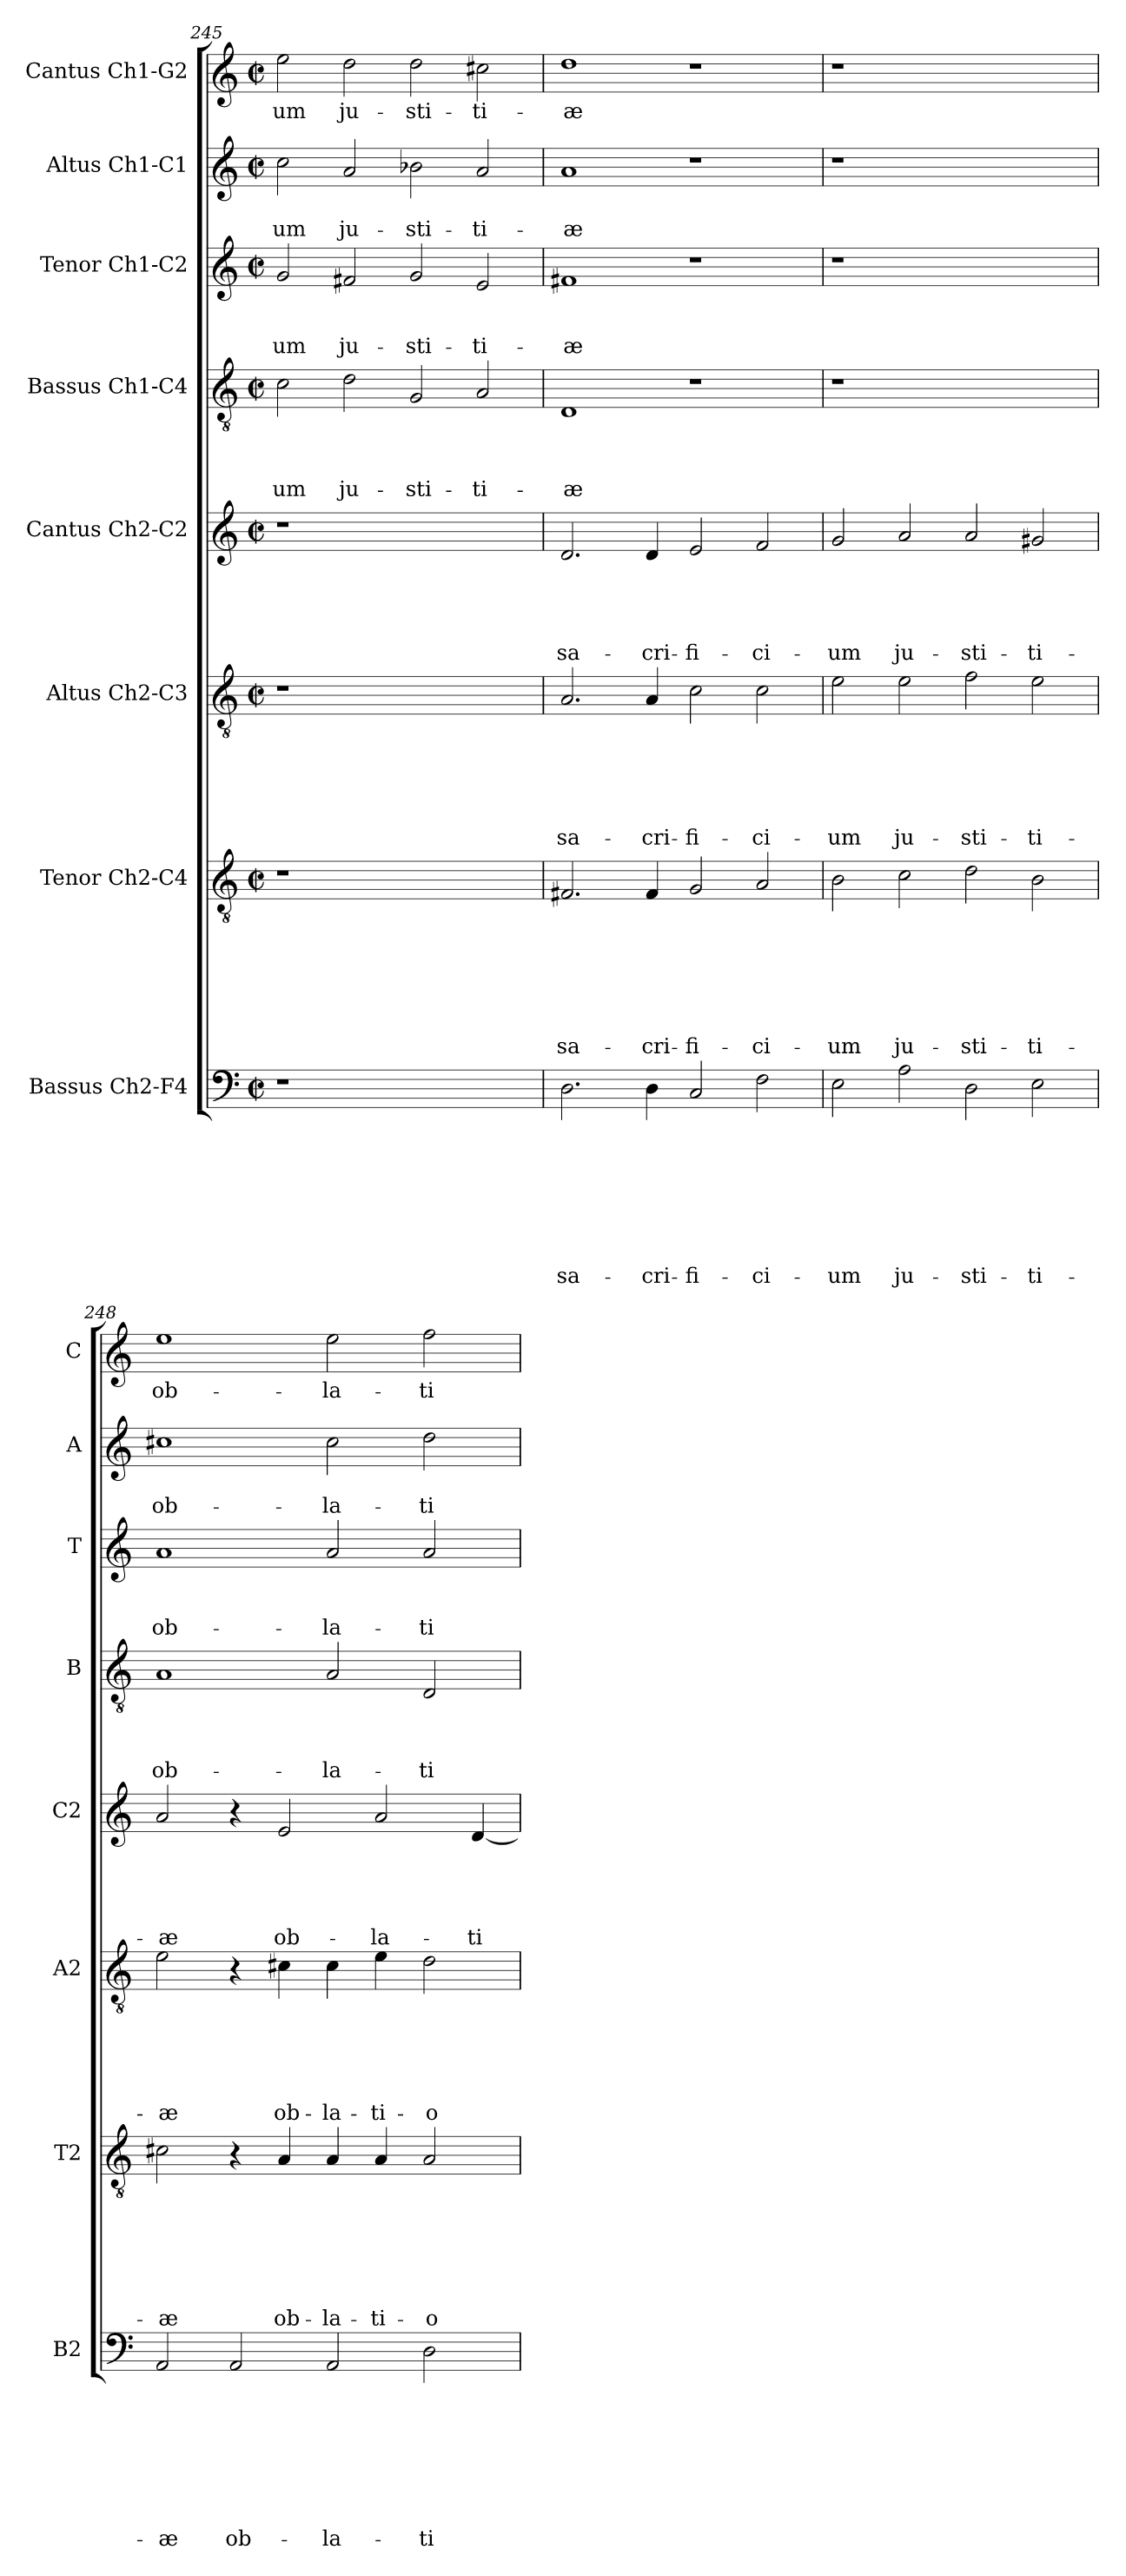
**kern	**text	**text	**text	**text	**text	**text	**text	**text	**kern	**text	**text	**text	**text	**text	**text	**text	**kern	**text	**text	**text	**text	**text	**text	**kern	**text	**text	**text	**text	**text	**kern	**text	**text	**text	**text	**kern	**text	**text	**text	**kern	**text	**text	**kern	**text
*part8	*part8	*part8	*part8	*part8	*part8	*part8	*part8	*part8	*part7	*part7	*part7	*part7	*part7	*part7	*part7	*part7	*part6	*part6	*part6	*part6	*part6	*part6	*part6	*part5	*part5	*part5	*part5	*part5	*part5	*part4	*part4	*part4	*part4	*part4	*part3	*part3	*part3	*part3	*part2	*part2	*part2	*part1	*part1
*staff8	*staff8	*staff8	*staff8	*staff8	*staff8	*staff8	*staff8	*staff8	*staff7	*staff7	*staff7	*staff7	*staff7	*staff7	*staff7	*staff7	*staff6	*staff6	*staff6	*staff6	*staff6	*staff6	*staff6	*staff5	*staff5	*staff5	*staff5	*staff5	*staff5	*staff4	*staff4	*staff4	*staff4	*staff4	*staff3	*staff3	*staff3	*staff3	*staff2	*staff2	*staff2	*staff1	*staff1
*I"Bassus Ch2-F4	*	*	*	*	*	*	*	*	*I"Tenor Ch2-C4	*	*	*	*	*	*	*	*I"Altus Ch2-C3	*	*	*	*	*	*	*I"Cantus Ch2-C2	*	*	*	*	*	*I"Bassus Ch1-C4	*	*	*	*	*I"Tenor Ch1-C2	*	*	*	*I"Altus Ch1-C1	*	*	*I"Cantus Ch1-G2	*
*I'B2	*	*	*	*	*	*	*	*	*I'T2	*	*	*	*	*	*	*	*I'A2	*	*	*	*	*	*	*I'C2	*	*	*	*	*	*I'B	*	*	*	*	*I'T	*	*	*	*I'A	*	*	*I'C	*
*clefF4	*	*	*	*	*	*	*	*	*clefGv2	*	*	*	*	*	*	*	*clefGv2	*	*	*	*	*	*	*clefG2	*	*	*	*	*	*clefGv2	*	*	*	*	*clefG2	*	*	*	*clefG2	*	*	*clefG2	*
*k[]	*	*	*	*	*	*	*	*	*k[]	*	*	*	*	*	*	*	*k[]	*	*	*	*	*	*	*k[]	*	*	*	*	*	*k[]	*	*	*	*	*k[]	*	*	*	*k[]	*	*	*k[]	*
*C:	*	*	*	*	*	*	*	*	*C:	*	*	*	*	*	*	*	*C:	*	*	*	*	*	*	*C:	*	*	*	*	*	*C:	*	*	*	*	*C:	*	*	*	*C:	*	*	*C:	*
*M2/2	*	*	*	*	*	*	*	*	*M2/2	*	*	*	*	*	*	*	*M2/2	*	*	*	*	*	*	*M2/2	*	*	*	*	*	*M2/2	*	*	*	*	*M2/2	*	*	*	*M2/2	*	*	*M2/2	*
*met(c|)	*	*	*	*	*	*	*	*	*met(c|)	*	*	*	*	*	*	*	*met(c|)	*	*	*	*	*	*	*met(c|)	*	*	*	*	*	*met(c|)	*	*	*	*	*met(c|)	*	*	*	*met(c|)	*	*	*met(c|)	*
=245	=245	=245	=245	=245	=245	=245	=245	=245	=245	=245	=245	=245	=245	=245	=245	=245	=245	=245	=245	=245	=245	=245	=245	=245	=245	=245	=245	=245	=245	=245	=245	=245	=245	=245	=245	=245	=245	=245	=245	=245	=245	=245	=245
!	!	!	!	!	!	!	!	!	!	!	!	!	!	!	!	!	!	!	!	!	!	!	!	!	!	!	!	!	!	!	!	!	!	!LO:LY:b	!	!	!	!LO:LY:b	!	!	!LO:LY:b	!	!LO:LY:b
1r	.	.	.	.	.	.	.	.	1r	.	.	.	.	.	.	.	1r	.	.	.	.	.	.	1r	.	.	.	.	.	2c\	.	.	.	-um	2g/	.	.	-um	2cc\	.	-um	2ee\	-um
!	!	!	!	!	!	!	!	!	!	!	!	!	!	!	!	!	!	!	!	!	!	!	!	!	!	!	!	!	!	!	!	!	!	!LO:LY:b	!	!	!	!LO:LY:b	!	!	!LO:LY:b	!	!LO:LY:b
.	.	.	.	.	.	.	.	.	.	.	.	.	.	.	.	.	.	.	.	.	.	.	.	.	.	.	.	.	.	2d\	.	.	.	ju-	2f#X/	.	.	ju-	2a/	.	ju-	2dd\	ju-
!	!	!	!	!	!	!	!	!	!	!	!	!	!	!	!	!	!	!	!	!	!	!	!	!	!	!	!	!	!	!	!	!	!	!LO:LY:b	!	!	!	!LO:LY:b	!	!	!LO:LY:b	!	!LO:LY:b
1ryy	.	.	.	.	.	.	.	.	1ryy	.	.	.	.	.	.	.	1ryy	.	.	.	.	.	.	1ryy	.	.	.	.	.	2G/	.	.	.	-sti-	2g/	.	.	-sti-	2b-X\	.	-sti-	2dd\	-sti-
!	!	!	!	!	!	!	!	!	!	!	!	!	!	!	!	!	!	!	!	!	!	!	!	!	!	!	!	!	!	!	!	!	!	!LO:LY:b	!	!	!	!LO:LY:b	!	!	!LO:LY:b	!	!LO:LY:b
.	.	.	.	.	.	.	.	.	.	.	.	.	.	.	.	.	.	.	.	.	.	.	.	.	.	.	.	.	.	2A/	.	.	.	-ti-	2e/	.	.	-ti-	2a/	.	-ti-	2cc#X\	-ti-
!!LO:PB:g=z
=246	=246	=246	=246	=246	=246	=246	=246	=246	=246	=246	=246	=246	=246	=246	=246	=246	=246	=246	=246	=246	=246	=246	=246	=246	=246	=246	=246	=246	=246	=246	=246	=246	=246	=246	=246	=246	=246	=246	=246	=246	=246	=246	=246
!	!	!	!	!	!	!	!	!LO:LY:b	!	!	!	!	!	!	!	!LO:LY:b	!	!	!	!	!	!	!LO:LY:b	!	!	!	!	!	!LO:LY:b	!	!	!	!	!LO:LY:b	!	!	!	!LO:LY:b	!	!	!LO:LY:b	!	!LO:LY:b
2.D\	.	.	.	.	.	.	.	sa-	2.F#X/	.	.	.	.	.	.	sa-	2.A/	.	.	.	.	.	sa-	2.d/	.	.	.	.	sa-	1D	.	.	.	-æ	1f#X	.	.	-æ	1a	.	-æ	1dd	-æ
!	!	!	!	!	!	!	!	!LO:LY:b	!	!	!	!	!	!	!	!LO:LY:b	!	!	!	!	!	!	!LO:LY:b	!	!	!	!	!	!LO:LY:b	!	!	!	!	!	!	!	!	!	!	!	!	!	!
4D\	.	.	.	.	.	.	.	-cri-	4F#/	.	.	.	.	.	.	-cri-	4A/	.	.	.	.	.	-cri-	4d/	.	.	.	.	-cri-	.	.	.	.	.	.	.	.	.	.	.	.	.	.
!	!	!	!	!	!	!	!	!LO:LY:b	!	!	!	!	!	!	!	!LO:LY:b	!	!	!	!	!	!	!LO:LY:b	!	!	!	!	!	!LO:LY:b	!	!	!	!	!	!	!	!	!	!	!	!	!	!
2C/	.	.	.	.	.	.	.	-fi-	2G/	.	.	.	.	.	.	-fi-	2c\	.	.	.	.	.	-fi-	2e/	.	.	.	.	-fi-	1r	.	.	.	.	1r	.	.	.	1r	.	.	1r	.
!	!	!	!	!	!	!	!	!LO:LY:b	!	!	!	!	!	!	!	!LO:LY:b	!	!	!	!	!	!	!LO:LY:b	!	!	!	!	!	!LO:LY:b	!	!	!	!	!	!	!	!	!	!	!	!	!	!
2F\	.	.	.	.	.	.	.	-ci-	2A/	.	.	.	.	.	.	-ci-	2c\	.	.	.	.	.	-ci-	2f/	.	.	.	.	-ci-	.	.	.	.	.	.	.	.	.	.	.	.	.	.
=247	=247	=247	=247	=247	=247	=247	=247	=247	=247	=247	=247	=247	=247	=247	=247	=247	=247	=247	=247	=247	=247	=247	=247	=247	=247	=247	=247	=247	=247	=247	=247	=247	=247	=247	=247	=247	=247	=247	=247	=247	=247	=247	=247
!	!	!	!	!	!	!	!	!LO:LY:b	!	!	!	!	!	!	!	!LO:LY:b	!	!	!	!	!	!	!LO:LY:b	!	!	!	!	!	!LO:LY:b	!	!	!	!	!	!	!	!	!	!	!	!	!	!
2E\	.	.	.	.	.	.	.	-um	2B\	.	.	.	.	.	.	-um	2e\	.	.	.	.	.	-um	2g/	.	.	.	.	-um	1r	.	.	.	.	1r	.	.	.	1r	.	.	1r	.
!	!	!	!	!	!	!	!	!LO:LY:b	!	!	!	!	!	!	!	!LO:LY:b	!	!	!	!	!	!	!LO:LY:b	!	!	!	!	!	!LO:LY:b	!	!	!	!	!	!	!	!	!	!	!	!	!	!
2A\	.	.	.	.	.	.	.	ju-	2c\	.	.	.	.	.	.	ju-	2e\	.	.	.	.	.	ju-	2a/	.	.	.	.	ju-	.	.	.	.	.	.	.	.	.	.	.	.	.	.
!	!	!	!	!	!	!	!	!LO:LY:b	!	!	!	!	!	!	!	!LO:LY:b	!	!	!	!	!	!	!LO:LY:b	!	!	!	!	!	!LO:LY:b	!	!	!	!	!	!	!	!	!	!	!	!	!	!
2D\	.	.	.	.	.	.	.	-sti-	2d\	.	.	.	.	.	.	-sti-	2f\	.	.	.	.	.	-sti-	2a/	.	.	.	.	-sti-	1ryy	.	.	.	.	1ryy	.	.	.	1ryy	.	.	1ryy	.
!	!	!	!	!	!	!	!	!LO:LY:b	!	!	!	!	!	!	!	!LO:LY:b	!	!	!	!	!	!	!LO:LY:b	!	!	!	!	!	!LO:LY:b	!	!	!	!	!	!	!	!	!	!	!	!	!	!
2E\	.	.	.	.	.	.	.	-ti-	2B\	.	.	.	.	.	.	-ti-	2e\	.	.	.	.	.	-ti-	2g#X/	.	.	.	.	-ti-	.	.	.	.	.	.	.	.	.	.	.	.	.	.
=248	=248	=248	=248	=248	=248	=248	=248	=248	=248	=248	=248	=248	=248	=248	=248	=248	=248	=248	=248	=248	=248	=248	=248	=248	=248	=248	=248	=248	=248	=248	=248	=248	=248	=248	=248	=248	=248	=248	=248	=248	=248	=248	=248
!	!	!	!	!	!	!	!	!LO:LY:b	!	!	!	!	!	!	!	!LO:LY:b	!	!	!	!	!	!	!LO:LY:b	!	!	!	!	!	!LO:LY:b	!	!	!	!	!LO:LY:b	!	!	!	!LO:LY:b	!	!	!LO:LY:b	!	!LO:LY:b
2AA/	.	.	.	.	.	.	.	-æ	2c#X\	.	.	.	.	.	.	-æ	2e\	.	.	.	.	.	-æ	2a/	.	.	.	.	-æ	1A	.	.	.	ob-	1a	.	.	ob-	1cc#X	.	ob-	1ee	ob-
!	!	!	!	!	!	!	!	!LO:LY:b	!	!	!	!	!	!	!	!	!	!	!	!	!	!	!	!	!	!	!	!	!	!	!	!	!	!	!	!	!	!	!	!	!	!	!
2AA/	.	.	.	.	.	.	.	ob-	4r	.	.	.	.	.	.	.	4r	.	.	.	.	.	.	4r	.	.	.	.	.	.	.	.	.	.	.	.	.	.	.	.	.	.	.
!	!	!	!	!	!	!	!	!	!	!	!	!	!	!	!	!LO:LY:b	!	!	!	!	!	!	!LO:LY:b	!	!	!	!	!	!LO:LY:b	!	!	!	!	!	!	!	!	!	!	!	!	!	!
.	.	.	.	.	.	.	.	.	4A/	.	.	.	.	.	.	ob-	4c#X\	.	.	.	.	.	ob-	2e/	.	.	.	.	ob-	.	.	.	.	.	.	.	.	.	.	.	.	.	.
!	!	!	!	!	!	!	!	!LO:LY:b	!	!	!	!	!	!	!	!LO:LY:b	!	!	!	!	!	!	!LO:LY:b	!	!	!	!	!	!	!	!	!	!	!LO:LY:b	!	!	!	!LO:LY:b	!	!	!LO:LY:b	!	!LO:LY:b
2AA/	.	.	.	.	.	.	.	-la-	4A/	.	.	.	.	.	.	-la-	4c#\	.	.	.	.	.	-la-	.	.	.	.	.	.	2A/	.	.	.	-la-	2a/	.	.	-la-	2cc#\	.	-la-	2ee\	-la-
!	!	!	!	!	!	!	!	!	!	!	!	!	!	!	!	!LO:LY:b	!	!	!	!	!	!	!LO:LY:b	!	!	!	!	!	!LO:LY:b	!	!	!	!	!	!	!	!	!	!	!	!	!	!
.	.	.	.	.	.	.	.	.	4A/	.	.	.	.	.	.	-ti-	4e\	.	.	.	.	.	-ti-	2a/	.	.	.	.	-la-	.	.	.	.	.	.	.	.	.	.	.	.	.	.
!	!	!	!	!	!	!	!	!LO:LY:b	!	!	!	!	!	!	!	!LO:LY:b	!	!	!	!	!	!	!LO:LY:b	!	!	!	!	!	!	!	!	!	!	!LO:LY:b	!	!	!	!LO:LY:b	!	!	!LO:LY:b	!	!LO:LY:b
2D\	.	.	.	.	.	.	.	-ti-	2A/	.	.	.	.	.	.	-o-	2d\	.	.	.	.	.	-o-	.	.	.	.	.	.	2D/	.	.	.	-ti-	2a/	.	.	-ti-	2dd\	.	-ti-	2ff\	-ti-
!	!	!	!	!	!	!	!	!	!	!	!	!	!	!	!	!	!	!	!	!	!	!	!	!	!	!	!	!	!LO:LY:b	!	!	!	!	!	!	!	!	!	!	!	!	!	!
.	.	.	.	.	.	.	.	.	.	.	.	.	.	.	.	.	.	.	.	.	.	.	.	[4d/	.	.	.	.	-ti-	.	.	.	.	.	.	.	.	.	.	.	.	.	.
=	=	=	=	=	=	=	=	=	=	=	=	=	=	=	=	=	=	=	=	=	=	=	=	=	=	=	=	=	=	=	=	=	=	=	=	=	=	=	=	=	=	=	=
*-	*-	*-	*-	*-	*-	*-	*-	*-	*-	*-	*-	*-	*-	*-	*-	*-	*-	*-	*-	*-	*-	*-	*-	*-	*-	*-	*-	*-	*-	*-	*-	*-	*-	*-	*-	*-	*-	*-	*-	*-	*-	*-	*-
